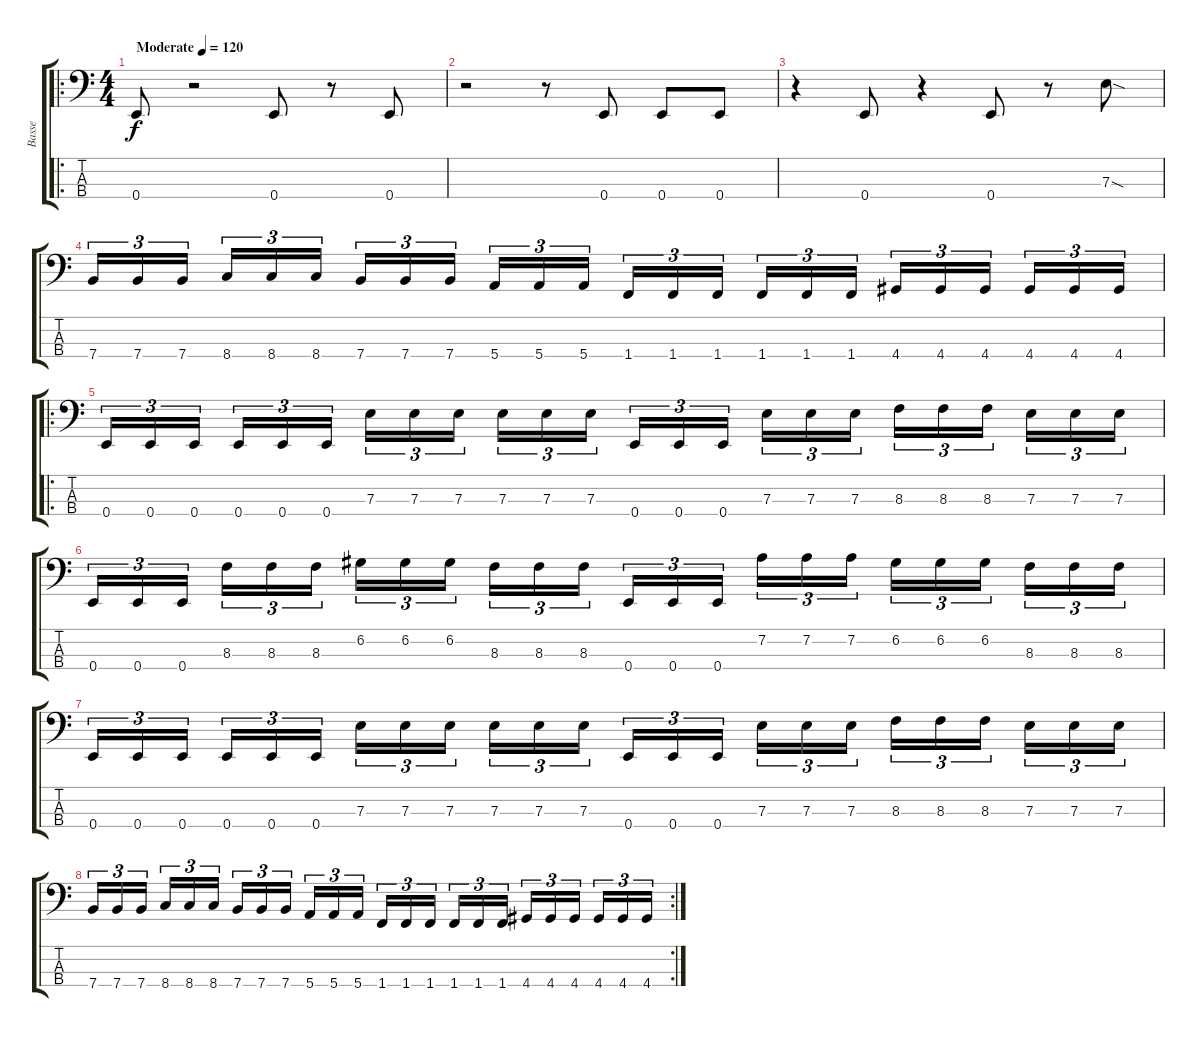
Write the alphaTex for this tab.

\track ("Basse" "Basse") {instrument electricbassfinger}
\staff {score tabs}
\tuning (G2 D2 A1 E1) {hide}
\ro
\ts (4 4)
\tempo (120 "Moderate")
\clef f4
\ks c
0.4.8{dy f instrument electricbassfinger} r.2 0.4.8 r.8 0.4.8 |
r.2 r.8 0.4.8 0.4.8 0.4.8 |
r.4 0.4.8 r.4 0.4.8 r.8 7.3{sod}.8 |
7.4.16{tu (3 2)} 7.4.16{tu (3 2)} 7.4.16{tu (3 2) beam splitsecondary} 8.4.16{tu (3 2)} 8.4.16{tu (3 2)} 8.4.16{tu (3 2)} 7.4.16{tu (3 2)} 7.4.16{tu (3 2)} 7.4.16{tu (3 2) beam splitsecondary} 5.4.16{tu (3 2)} 5.4.16{tu (3 2)} 5.4.16{tu (3 2)} 1.4.16{tu (3 2)} 1.4.16{tu (3 2)} 1.4.16{tu (3 2) beam splitsecondary} 1.4.16{tu (3 2)} 1.4.16{tu (3 2)} 1.4.16{tu (3 2)} 4.4.16{tu (3 2)} 4.4.16{tu (3 2)} 4.4.16{tu (3 2) beam splitsecondary} 4.4.16{tu (3 2)} 4.4.16{tu (3 2)} 4.4.16{tu (3 2)} |
\ro
0.4.16{tu (3 2)} 0.4.16{tu (3 2)} 0.4.16{tu (3 2) beam splitsecondary} 0.4.16{tu (3 2)} 0.4.16{tu (3 2)} 0.4.16{tu (3 2)} 7.3.16{tu (3 2)} 7.3.16{tu (3 2)} 7.3.16{tu (3 2) beam splitsecondary} 7.3.16{tu (3 2)} 7.3.16{tu (3 2)} 7.3.16{tu (3 2)} 0.4.16{tu (3 2)} 0.4.16{tu (3 2)} 0.4.16{tu (3 2) beam splitsecondary} 7.3.16{tu (3 2)} 7.3.16{tu (3 2)} 7.3.16{tu (3 2)} 8.3.16{tu (3 2)} 8.3.16{tu (3 2)} 8.3.16{tu (3 2) beam splitsecondary} 7.3.16{tu (3 2)} 7.3.16{tu (3 2)} 7.3.16{tu (3 2)} |
0.4.16{tu (3 2)} 0.4.16{tu (3 2)} 0.4.16{tu (3 2) beam splitsecondary} 8.3.16{tu (3 2)} 8.3.16{tu (3 2)} 8.3.16{tu (3 2)} 6.2.16{tu (3 2)} 6.2.16{tu (3 2)} 6.2.16{tu (3 2) beam splitsecondary} 8.3.16{tu (3 2)} 8.3.16{tu (3 2)} 8.3.16{tu (3 2)} 0.4.16{tu (3 2)} 0.4.16{tu (3 2)} 0.4.16{tu (3 2) beam splitsecondary} 7.2.16{tu (3 2)} 7.2.16{tu (3 2)} 7.2.16{tu (3 2)} 6.2.16{tu (3 2)} 6.2.16{tu (3 2)} 6.2.16{tu (3 2) beam splitsecondary} 8.3.16{tu (3 2)} 8.3.16{tu (3 2)} 8.3.16{tu (3 2)} |
0.4.16{tu (3 2)} 0.4.16{tu (3 2)} 0.4.16{tu (3 2) beam splitsecondary} 0.4.16{tu (3 2)} 0.4.16{tu (3 2)} 0.4.16{tu (3 2)} 7.3.16{tu (3 2)} 7.3.16{tu (3 2)} 7.3.16{tu (3 2) beam splitsecondary} 7.3.16{tu (3 2)} 7.3.16{tu (3 2)} 7.3.16{tu (3 2)} 0.4.16{tu (3 2)} 0.4.16{tu (3 2)} 0.4.16{tu (3 2) beam splitsecondary} 7.3.16{tu (3 2)} 7.3.16{tu (3 2)} 7.3.16{tu (3 2)} 8.3.16{tu (3 2)} 8.3.16{tu (3 2)} 8.3.16{tu (3 2) beam splitsecondary} 7.3.16{tu (3 2)} 7.3.16{tu (3 2)} 7.3.16{tu (3 2)} |
\rc 2
7.4.16{tu (3 2)} 7.4.16{tu (3 2)} 7.4.16{tu (3 2) beam splitsecondary} 8.4.16{tu (3 2)} 8.4.16{tu (3 2)} 8.4.16{tu (3 2)} 7.4.16{tu (3 2)} 7.4.16{tu (3 2)} 7.4.16{tu (3 2) beam splitsecondary} 5.4.16{tu (3 2)} 5.4.16{tu (3 2)} 5.4.16{tu (3 2)} 1.4.16{tu (3 2)} 1.4.16{tu (3 2)} 1.4.16{tu (3 2) beam splitsecondary} 1.4.16{tu (3 2)} 1.4.16{tu (3 2)} 1.4.16{tu (3 2)} 4.4.16{tu (3 2)} 4.4.16{tu (3 2)} 4.4.16{tu (3 2) beam splitsecondary} 4.4.16{tu (3 2)} 4.4.16{tu (3 2)} 4.4.16{tu (3 2)}
